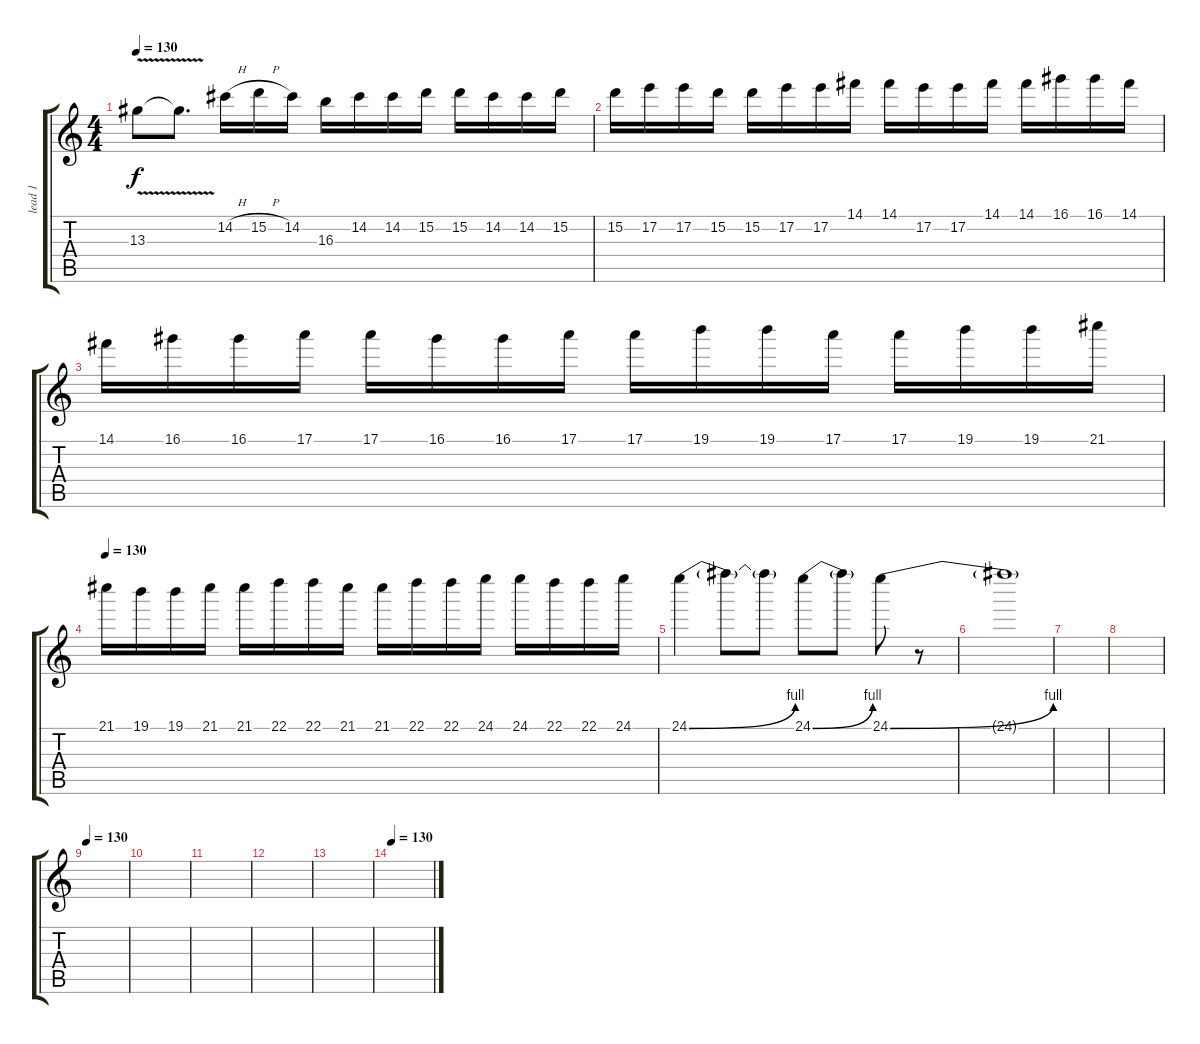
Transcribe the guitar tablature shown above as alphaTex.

\track ("lead 1" "lead 1") {instrument distortionguitar}
\staff {score tabs}
\tuning (E4 B3 G3 D3 A2 E2) {hide}
\ts (4 4)
\tempo 130
\clef g2
\ks c
13.3{v}.8{dy f} 13.3{t}.8{d} 14.2{h}.16 15.2{h}.16 14.2.16 16.3.16 14.2.16 14.2.16 15.2.16 15.2.16 14.2.16 14.2.16 15.2.16 |
15.2.16 17.2.16 17.2.16 15.2.16 15.2.16 17.2.16 17.2.16 14.1.16 14.1.16 17.2.16 17.2.16 14.1.16 14.1.16 16.1.16 16.1.16 14.1.16 |
14.1.16 16.1.16 16.1.16 17.1.16 17.1.16 16.1.16 16.1.16 17.1.16 17.1.16 19.1.16 19.1.16 17.1.16 17.1.16 19.1.16 19.1.16 21.1.16 |
\tempo 130
21.1.16 19.1.16 19.1.16 21.1.16 21.1.16 22.1.16 22.1.16 21.1.16 21.1.16 22.1.16 22.1.16 24.1.16 24.1.16 22.1.16 22.1.16 24.1.16 |
24.1{be (bend 0 0 60 4)}.4 24.1{t}.8 24.1{t}.8 24.1{be (bend 0 0 60 4)}.8 24.1{t}.8 24.1{be (bend 0 0 60 4)}.8 r.8 |
24.1{t}.1 |
|
|
\tempo 130
|
|
|
|
|
\tempo 130
